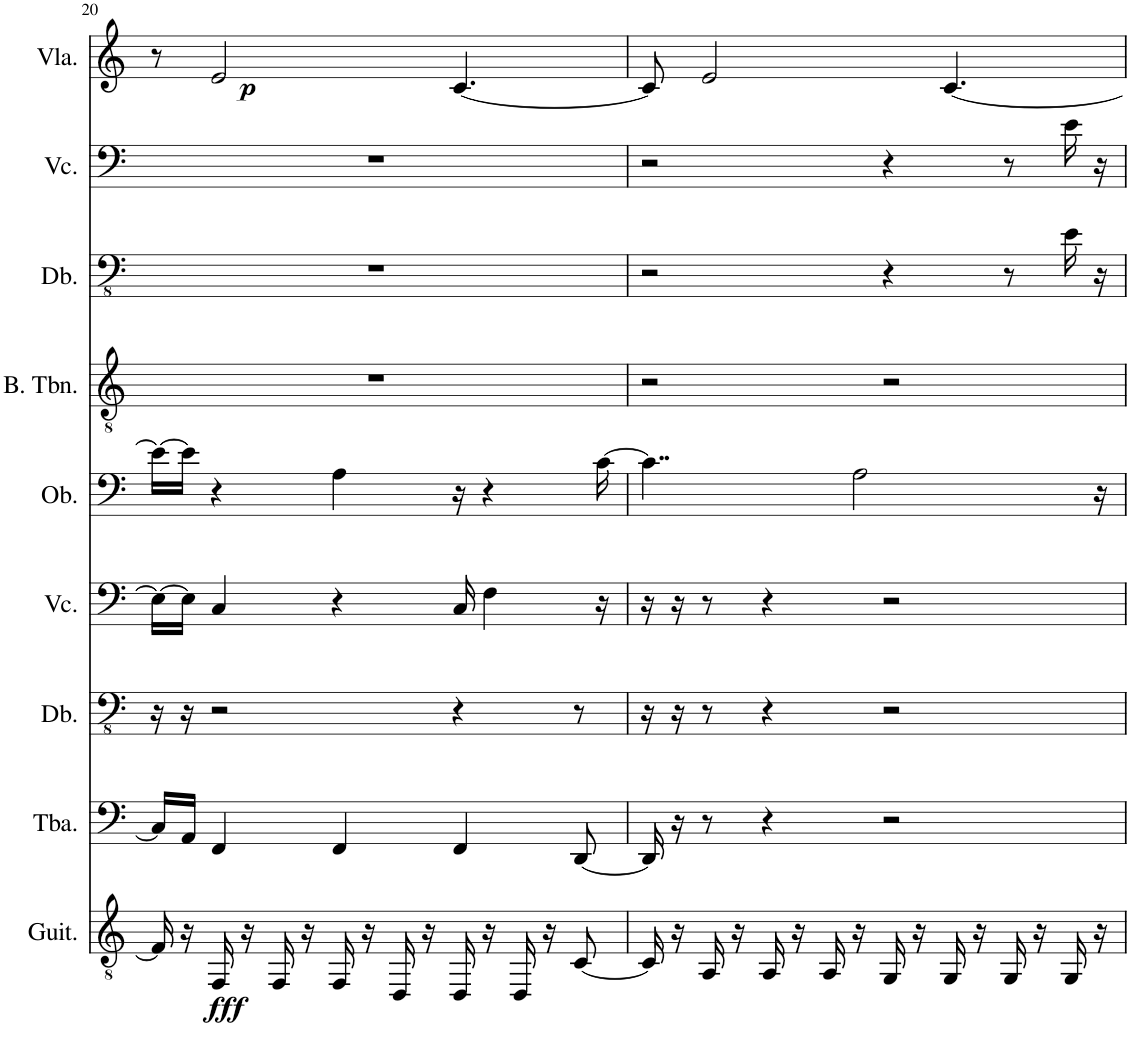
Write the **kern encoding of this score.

**kern	**dynam	**kern	**kern	**kern	**kern	**kern	**kern	**kern	**kern	**dynam
*part9	*part9	*part8	*part7	*part6	*part5	*part4	*part3	*part2	*part1	*part1
*staff9	*staff9	*staff8	*staff7	*staff6	*staff5	*staff4	*staff3	*staff2	*staff1	*staff1
*I"Classical Guitar	*	*I"Tuba	*I"Double Bass	*I"Violoncello	*I"Oboe	*I"Bass Trombone	*I"Double Bass	*I"Violoncello	*I"Viola	*
*I'Guit.	*	*I'Tba.	*I'Db.	*I'Vc.	*I'Ob.	*I'B. Tbn.	*I'Db.	*I'Vc.	*I'Vla.	*
!!LO:PB:g=z
*clefGv2	*	*clefF4	*clefFv4	*clefF4	*clefF4	*clefGv2	*clefFv4	*clefF4	*clefG2	*
*	*	*	*Trd7c12	*	*	*	*Trd7c12	*	*	*
*k[]	*	*k[]	*k[]	*k[]	*k[]	*k[]	*k[]	*k[]	*k[]	*
*M4/4	*	*M4/4	*M4/4	*M4/4	*M4/4	*M4/4	*M4/4	*M4/4	*M4/4	*
=20	=20	=20	=20	=20	=20	=20	=20	=20	=20	=20
16F/]	.	16C/LL]	16r	16E\LL_	16e\LL_	1r	1r	1r	8r	.
16r	.	16AA/JJ	16r	16E\JJ]	16e\JJ]	.	.	.	.	.
!	!LO:DY:b	!	!	!	!	!	!	!	!	!LO:DY:b
16FF/	fff	4FF/	2r	4C/	4r	.	.	.	2e/	p
16r	.	.	.	.	.	.	.	.	.	.
16FF/	.	.	.	.	.	.	.	.	.	.
16r	.	.	.	.	.	.	.	.	.	.
16FF/	.	4FF/	.	4r	4A\	.	.	.	.	.
16r	.	.	.	.	.	.	.	.	.	.
16DD/	.	.	.	.	.	.	.	.	.	.
16r	.	.	.	.	.	.	.	.	.	.
16DD/	.	4FF/	4r	16C/	16r	.	.	.	[4.c/	.
16r	.	.	.	4F\	4r	.	.	.	.	.
16DD/	.	.	.	.	.	.	.	.	.	.
16r	.	.	.	.	.	.	.	.	.	.
[8C/	.	[8DD/	8r	.	.	.	.	.	.	.
.	.	.	.	16r	[16c\	.	.	.	.	.
=21	=21	=21	=21	=21	=21	=21	=21	=21	=21	=21
16C/]	.	16DD/]	16r	16r	4..c\]	2r	2r	2r	8c/]	.
16r	.	16r	16r	16r	.	.	.	.	.	.
16AA/	.	8r	8r	8r	.	.	.	.	2e/	.
16r	.	.	.	.	.	.	.	.	.	.
16AA/	.	4r	4r	4r	.	.	.	.	.	.
16r	.	.	.	.	.	.	.	.	.	.
16AA/	.	.	.	.	.	.	.	.	.	.
16r	.	.	.	.	2A\	.	.	.	.	.
16GG/	.	2r	2r	2r	.	2r	4r	4r	.	.
16r	.	.	.	.	.	.	.	.	.	.
16GG/	.	.	.	.	.	.	.	.	[4.c/	.
16r	.	.	.	.	.	.	.	.	.	.
16GG/	.	.	.	.	.	.	8r	8r	.	.
16r	.	.	.	.	.	.	.	.	.	.
16GG/	.	.	.	.	.	.	16E\	16e\	.	.
16r	.	.	.	.	16r	.	16r	16r	.	.
=	=	=	=	=	=	=	=	=	=	=
*-	*-	*-	*-	*-	*-	*-	*-	*-	*-	*-
